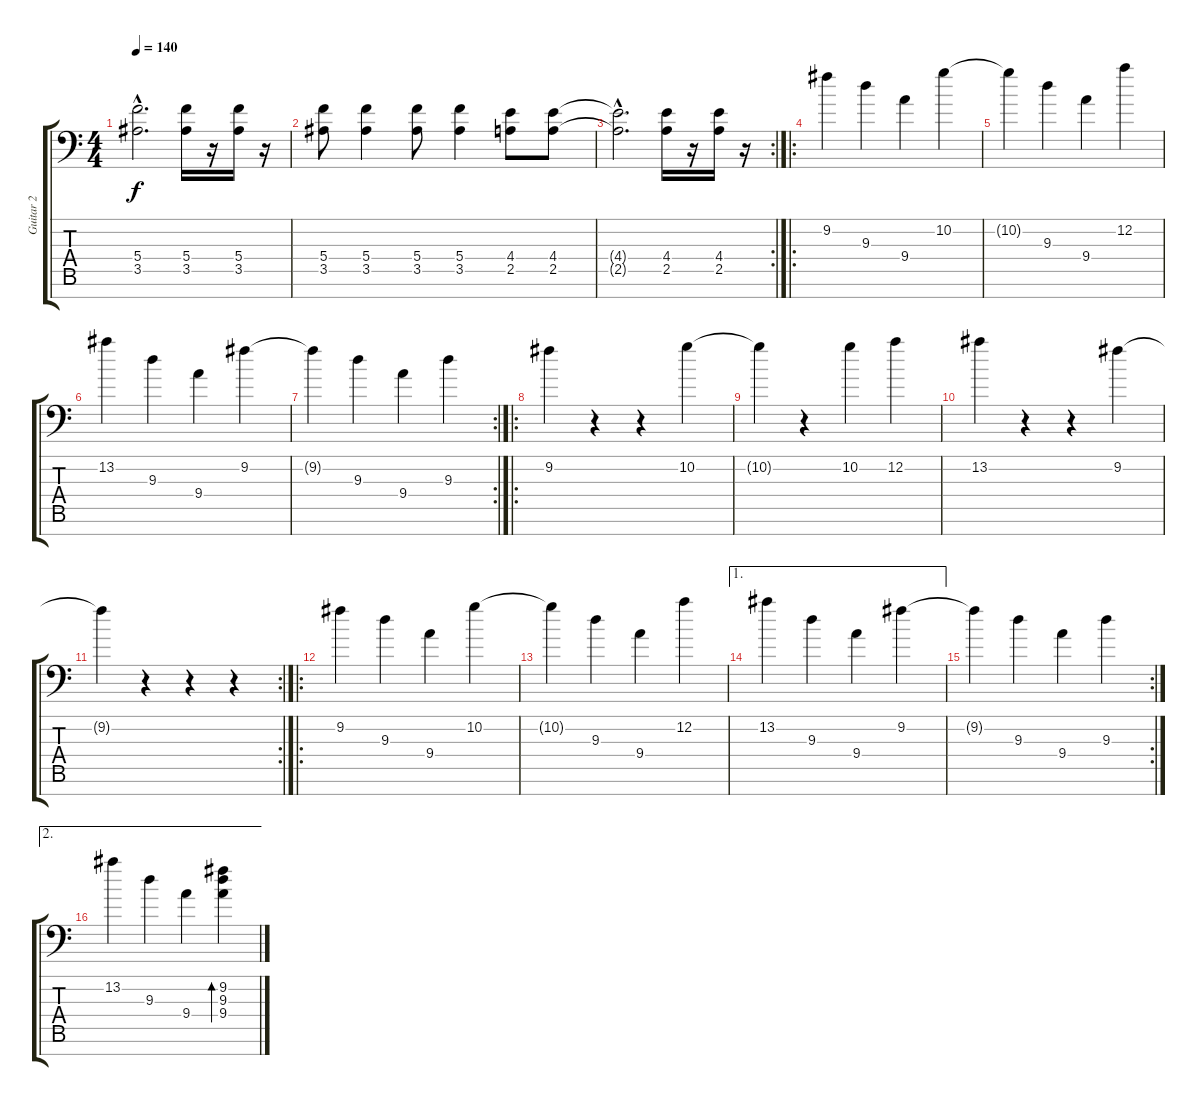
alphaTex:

\track ("Guitar 2" "Guitar 2") {instrument distortionguitar}
\staff {score tabs}
\tuning (D4 A3 F3 C3 G2 D2 A1) {hide}
\ts (4 4)
\tempo 140
\clef f4
\ks c
(5.4{hac t} 3.5{hac t}).2{d dy f} (5.4 3.5).16 r.16 (5.4 3.5).16 r.16 |
(5.4 3.5).8 (5.4 3.5).4 (5.4 3.5).8 (5.4 3.5).4 (4.4 2.5).8 (4.4 2.5).8 |
\rc 2
(4.4{hac t} 2.5{hac t}).2{d} (4.4 2.5).16 r.16 (4.4 2.5).16 r.16 |
\ro
9.2.4 9.3.4 9.4.4 10.2.4 |
10.2{t}.4 9.3.4 9.4.4 12.2.4 |
13.2.4 9.3.4 9.4.4 9.2.4 |
\rc 2
9.2{t}.4 9.3.4 9.4.4 9.3.4 |
\ro
9.2.4 r.4 r.4 10.2.4 |
10.2{t}.4 r.4 10.2.4 12.2.4 |
13.2.4 r.4 r.4 9.2.4 |
\rc 2
9.2{t}.4 r.4 r.4 r.4 |
\ro
9.2.4 9.3.4 9.4.4 10.2.4 |
10.2{t}.4 9.3.4 9.4.4 12.2.4 |
\ae 1
13.2.4 9.3.4 9.4.4 9.2.4 |
\rc 2
9.2{t}.4 9.3.4 9.4.4 9.3.4 |
\ae 2
13.2.4 9.3.4 9.4.4 (9.2 9.3 9.4).4{bd 480}
